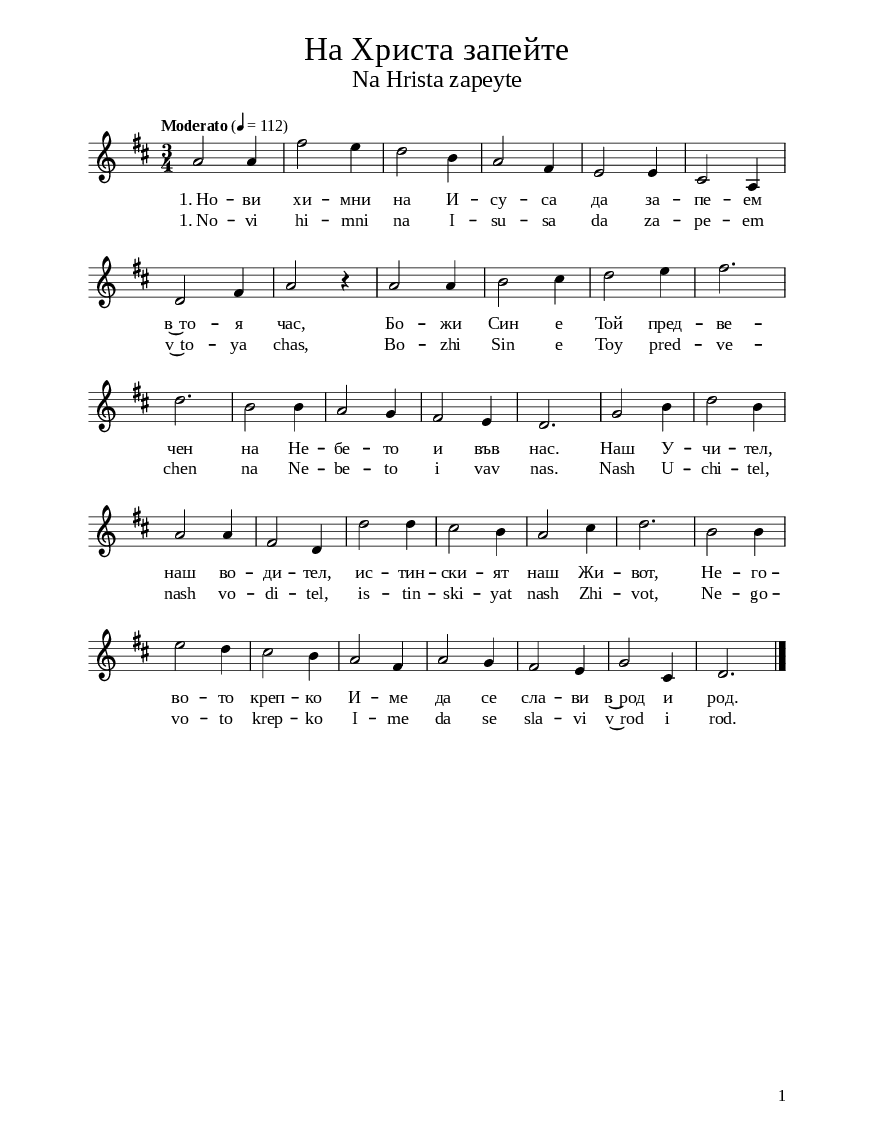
\version "2.22.1"

% include paper part and global functions
\include "include/globals.ily"

\bookpart {
  \include "include/bookpart-paper.ily"
  \score {
    \include "include/score-layout.ily"

    \new Voice \absolute  {
      \clef treble
      \key d \major
      \time 3/4
      \tempoFunc "Moderato" 4 "112"
      \autoBeamOff


      a'2 a'4| fis''2 e''4| d''2 b'4 | a'2 fis'4 | e'2 e'4 | cis'2 a4 | \break

      d'2 fis'4 | a'2 r4| a'2 a'4| b'2 cis''4 | d''2 e''4| fis''2.| \break

      d''2. |  b'2 b'4| a'2 g'4 | fis'2 e'4 | d'2. | g'2 b'4 | d''2 b'4| \break

      a'2 a'4 | fis'2 d'4 | d''2 d''4 | cis''2 b'4 | a'2 cis''4 | d''2. | b'2 b'4 |  \break

      e''2 d''4 | cis''2 b'4 | a'2 fis'4 | a'2 g'4 | fis'2 e'4 | g'2 cis'4| d'2. | \bar "|." \break
    }

    \addlyrics {
      "1. Но" -- ви хи -- мни на И -- су -- са да за -- пе -- ем
      в~то -- я час, Бо -- жи Син е Той пред -- ве --
      чен на Не -- бе -- то и във нас.  Наш У -- чи -- тел,
      наш во -- ди -- тел, ис -- тин -- ски -- ят наш Жи -- вот, Не -- го --
      во -- то креп -- ко И -- ме да се сла -- ви в~род и род.
    }

    \addlyrics {
      "1. No" -- vi hi -- mni na I -- su -- sa da za -- pe -- em
      v~to -- ya chas, Bo -- zhi Sin e Toy pred -- ve --
      chen na Ne -- be -- to i vav nas.  Nash U -- chi -- tel,
      nash vo -- di -- tel, is -- tin -- ski -- yat nash Zhi -- vot, Ne -- go --
      vo -- to krep -- ko I -- me da se sla -- vi v~rod i rod.
    }

    \header {
      title = \titleFunc "На Христа запейте" "Na Hrista zapeyte"
    }

    \midi{}

  } % score

  \pageBreak

  \markup \fontsize #bgCoupletFontSize {
    \hspace #1
    \override #`(baseline-skip . ,bgCoupletBaselineSkip)
    \column {
      \line {   2.  На Христа запейте химни  }

      \line {   "   " нови в тоз тържествен час, }

      \line {   "   " Той е Божи Син, изпратен }

      \line {   "   " на Земята зарад нас. }

      \line {   "   " Той живота Си положи }

      \line {   "   " от греха да ни спаси, }

      \line {   "   " като смъртник в гроба слезе }

      \line {   "   " мъртвите да възкреси. }
      \line {   "   "}

      \line {   3.  И когато се прослави, }

      \line {   "   " нов завет ни даде Той, }

      \line {   "   " най-великия от всички, }

      \line {   "   " Любовта – закона Свой. }

      \line {   "   " Благовествува и рече: }

      \line {   "   " „Вий сте Мои, Aз Съм ваш, }

      \line {   "   " хората са всички братя, }

      \line {   "   " Бог Отец е татко наш. }

      \line {   "   "}

      \line {  4.  Един друг се залюбете, }

      \line {   "   " тъй се служи на Отца; }

      \line {   "   " и Отец ви всички люби, }

      \line {   "   " като Негови Деца. }

      \line {   "   " Аз съм жив хляб от Небето, }

      \line {   "   " аз съм истинска лоза, }

      \line {   "   " Словото Ми опазете, }

      \line {   "   " заживейте в Любовта! }
      \line {   "   "}

      \line {   5.  Само в нея е живота, }

      \line {   "   " нейна е радостта, }

      \line {   "   " тя създава всяко благо, }

      \line {   "   " тя едничка, Любовта.“ }

      \line {   "   " Тъй ни учеше тогава,  }

      \line {   "   " тъй ни шепне и сега, }

      \line {   "   " и възкръсват ми в душата }

      \line {   "   " тези Негови Слова. }
    }

    \hspace #5
    \override #`(baseline-skip . ,bgCoupletBaselineSkip)
    \column {
      \line {   2.  Na Hrista zapeyte himni  }

      \line {   "   " novi v toz tarzhestven chas, }

      \line {   "   " Toy e Bozhi Sin, izpraten }

      \line {   "   " na Zemyata zarad nas. }

      \line {   "   " Toy zhivota Si polozhi }

      \line {   "   " ot greha da ni spasi, }

      \line {   "   " kato smartnik v groba sleze }

      \line {   "   " martvite da vazkresi. }
      \line {   "   "}

      \line {   3.  I kogato se proslavi, }

      \line {   "   " nov zavet ni dade Toy, }

      \line {   "   " nay-velikia ot vsichki, }

      \line {   "   " Lyubovta – zakona Svoy. }

      \line {   "   " Blagovestvuva i reche: }

      \line {   "   " „Viy ste Moi, Az Sam vash, }

      \line {   "   " horata sa vsichki bratya, }

      \line {   "   " Bog Otets e tatko nash. }

      \line {   "   "}

      \line {  4.  Edin drug se zalyubete, }

      \line {   "   " tay se sluzhi na Ottsa; }

      \line {   "   " i Otets vi vsichki lyubi, }

      \line {   "   " kato Negovi Detsa. }

      \line {   "   " Az sam zhiv hlyab ot Nebeto, }

      \line {   "   " az sam istinska loza, }

      \line {   "   " Slovoto Mi opazete, }

      \line {   "   " zazhiveyte v Lyubovta! }
      \line {   "   "}

      \line {   5.  Samo v neya e zhivota, }

      \line {   "   " neyna e radostta, }

      \line {   "   " tya sazdava vsyako blago, }

      \line {   "   " tya ednichka, Lyubovta.“ }

      \line {   "   " Tay ni ucheshe togava,  }

      \line {   "   " tay ni shepne i sega, }

      \line {   "   " i vazkrasvat mi v dushata }

      \line {   "   " tezi Negovi Slova. }
    } %column
  } % markup

  \pageBreak

  % include foreign translation(s) of the song
  \version "2.22.1"

\markup \fill-line { \fontsize #deTitleFontSize "Mögen wir Christus besingen" }
\markup \null
\markup \null
\markup \fontsize #deCoupletFontSize {
  \hspace #10
  \override #`(baseline-skip . ,deCoupletBaselineSkip)

  \column {
     \line { " " }
     
\line { 1. Mögen wir Christus mit neuen Hymnen}

\line { "   "in dieser Stunde besingen;}

\line { "   "Er ist der ewige Sohn Gottes }

\line { "   "im Himmel und in uns.}

\line { "   "Unser Meister, unser Führer, }

\line { "   "unser wahres Leben,}

\line { "   "sein starker Name sei gepriesen}

\line { "   "von Geschlecht zu Geschlecht.}

  \line { " " }

\line { 2. Singt zu Christus neue Hymnen}

\line { "   "in dieser festlichen Stunde,}

\line { "   "Er ist der Sohn Gottes, }

\line { "   "der auf die Erde um unsertwillen gesendet wurde.}

\line { "   "Er gab sein Leben, um uns von der Sünde zu retten, }

\line { "   "wie ein Sterbender stieg er in das Grab hinab,}

\line { "   "um die Toten auferstehen zu lassen. }

  \line { " " }

\line { 3. Und nachdem er gepriesen worden war,}

\line { "   "gab er uns ein neues Testament,}

\line { "   "das größte von allen:}

\line { "   "die Liebe – sein Gesetz. }

\line { "   "Er verkündete die frohe Botschaft und sagte:}

\line { "   "Ihr seid mein, ich bin euer,}

\line { "   "alle Menschen sind Brüder,}

\line { "   "Gottvater ist unser Vater.}


  \line { " " }
\line { 4. Liebet einander, }

\line { "   "so dienen wir unserem Vater,}

\line { "   "und der Vater liebt euch alle}
 
\line { "   "wie Seine eigenen Kinder.}

\line { "   "Ich bin das lebendige Brot vom Himmel, }

\line { "   "ich bin der wahre Weinstock;}

\line { "   "bewahrt Mein Wort und}

\line { "   "lebt in Liebe!}
  \line { " " }
\line { 5. Nur in ihr ist das Leben;}

\line { "   "in ihr ist auch die Freude,}

\line { "   "sie erschafft alles Gute  –}

\line { "   "einzig sie  – die Liebe.}

\line { "   "So lehrte Er uns damals,}

\line { "   "so flüstert er uns jetzt auch zu, }

\line { "   "und in meiner Seele }

\line { "   "erwachen seine Worte zum Leben. }
          
     
           }
       
    }    


} % bookpart
